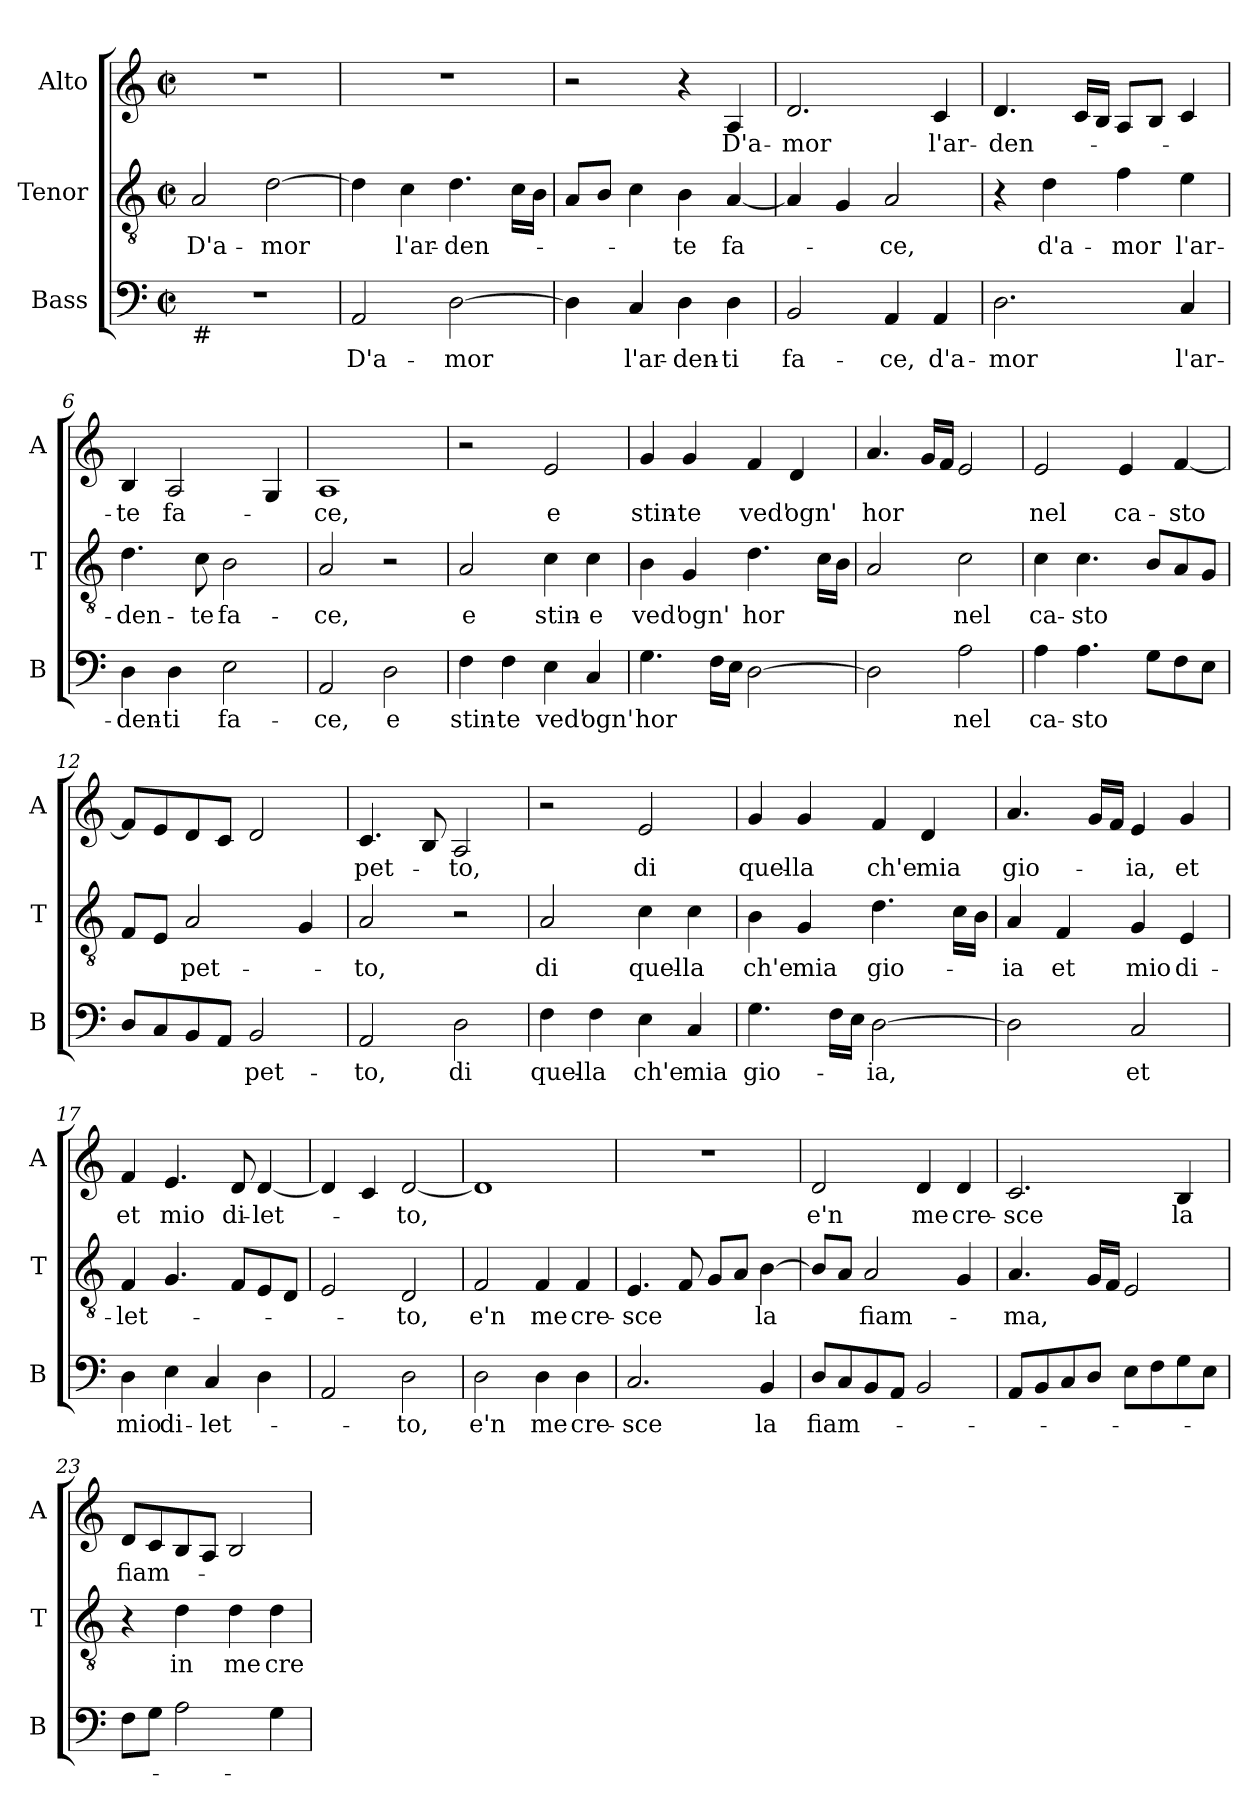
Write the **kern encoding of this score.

**kern	**text	**kern	**text	**kern	**text
*part3	*part3	*part2	*part2	*part1	*part1
*staff3	*staff3	*staff2	*staff2	*staff1	*staff1
*I"Bass	*	*I"Tenor	*	*I"Alto	*
*I'B	*	*I'T	*	*I'A	*
*clefF4	*	*clefGv2	*	*clefG2	*
*k[]	*	*k[]	*	*k[]	*
*C:	*	*C:	*	*C:	*
*M2/2	*	*M2/2	*	*M2/2	*
*met(c|)	*	*met(c|)	*	*met(c|)	*
=1	=1	=1	=1	=1	=1
!LO:TX:b:t=#	!	!	!	!	!
!	!	!	!LO:LY:b	!	!
1r	.	2A/	D'a-	1r	.
!	!	!	!LO:LY:b	!	!
.	.	[2d\	-mor	.	.
=2	=2	=2	=2	=2	=2
!	!LO:LY:b	!	!	!	!
2AA/	D'a-	4d\]	.	1r	.
!	!	!	!LO:LY:b	!	!
.	.	4c\	l'ar-	.	.
!	!LO:LY:b	!	!LO:LY:b	!	!
[2D\	-mor	4.d\	-den-	.	.
.	.	16c\LL	.	.	.
.	.	16B\JJ	.	.	.
=3	=3	=3	=3	=3	=3
4D\]	.	8A/L	.	2r	.
.	.	8B/J	.	.	.
!	!LO:LY:b	!	!	!	!
4C/	l'ar-	4c\	.	.	.
!	!LO:LY:b	!	!LO:LY:b	!	!
4D\	-den-	4B\	-te	4r	.
!	!LO:LY:b	!	!LO:LY:b	!	!LO:LY:b
4D\	-ti	[4A/	fa-	4A/	D'a-
=4	=4	=4	=4	=4	=4
!	!LO:LY:b	!	!	!	!LO:LY:b
2BB/	fa-	4A/]	.	2.d/	-mor
.	.	4G/	.	.	.
!	!LO:LY:b	!	!LO:LY:b	!	!
4AA/	-ce,	2A/	-ce,	.	.
!	!LO:LY:b	!	!	!	!LO:LY:b
4AA/	d'a-	.	.	4c/	l'ar-
=5	=5	=5	=5	=5	=5
!	!LO:LY:b	!	!	!	!LO:LY:b
2.D\	-mor	4r	.	4.d/	-den-
!	!	!	!LO:LY:b	!	!
.	.	4d\	d'a-	.	.
.	.	.	.	16c/LL	.
.	.	.	.	16B/JJ	.
!	!	!	!LO:LY:b	!	!
.	.	4f\	-mor	8A/L	.
.	.	.	.	8B/J	.
!	!LO:LY:b	!	!LO:LY:b	!	!
4C/	l'ar-	4e\	l'ar-	4c/	.
!!LO:LB:g=z
=6	=6	=6	=6	=6	=6
!	!LO:LY:b	!	!LO:LY:b	!	!LO:LY:b
4D\	-den-	4.d\	-den-	4B/	-te
!	!LO:LY:b	!	!	!	!LO:LY:b
4D\	-ti	.	.	2A/	fa-
!	!	!	!LO:LY:b	!	!
.	.	8c\	-te	.	.
!	!LO:LY:b	!	!LO:LY:b	!	!
2E\	fa-	2B\	fa-	.	.
.	.	.	.	4G/	.
=7	=7	=7	=7	=7	=7
!	!LO:LY:b	!	!LO:LY:b	!	!LO:LY:b
2AA/	-ce,	2A/	-ce,	1A	-ce,
!	!LO:LY:b	!	!	!	!
2D\	e	2r	.	.	.
=8	=8	=8	=8	=8	=8
!	!LO:LY:b	!	!LO:LY:b	!	!
4F\	stin-	2A/	e	2r	.
!	!LO:LY:b	!	!	!	!
4F\	-te	.	.	.	.
!	!LO:LY:b	!	!LO:LY:b	!	!LO:LY:b
4E\	ved'	4c\	stin-	2e/	e
!	!LO:LY:b	!	!LO:LY:b	!	!
4C/	ogn'	4c\	-e	.	.
=9	=9	=9	=9	=9	=9
!	!LO:LY:b	!	!LO:LY:b	!	!LO:LY:b
4.G\	hor	4B\	ved'	4g/	stin-
!	!	!	!LO:LY:b	!	!LO:LY:b
.	.	4G/	ogn'	4g/	-te
16F\LL	.	.	.	.	.
16E\JJ	.	.	.	.	.
!	!	!	!LO:LY:b	!	!LO:LY:b
[2D\	.	4.d\	hor	4f/	ved'
!	!	!	!	!	!LO:LY:b
.	.	.	.	4d/	ogn'
.	.	16c\LL	.	.	.
.	.	16B\JJ	.	.	.
=10	=10	=10	=10	=10	=10
!	!	!	!	!	!LO:LY:b
2D\]	.	2A/	.	4.a/	hor
.	.	.	.	16g/LL	.
.	.	.	.	16f/JJ	.
!	!LO:LY:b	!	!LO:LY:b	!	!
2A\	nel	2c\	nel	2e/	.
=11	=11	=11	=11	=11	=11
!	!LO:LY:b	!	!LO:LY:b	!	!LO:LY:b
4A\	ca-	4c\	ca-	2e/	nel
!	!LO:LY:b	!	!LO:LY:b	!	!
4.A\	-sto	4.c\	-sto	.	.
!	!	!	!	!	!LO:LY:b
.	.	.	.	4e/	ca-
8G\L	.	8B/L	.	.	.
!	!	!	!	!	!LO:LY:b
8F\	.	8A/	.	[4f/	-sto
8E\J	.	8G/J	.	.	.
!!LO:LB:g=z
=12	=12	=12	=12	=12	=12
8D/L	.	8F/L	.	8f/L]	.
8C/	.	8E/J	.	8e/	.
!	!	!	!LO:LY:b	!	!
8BB/	.	2A/	pet-	8d/	.
8AA/J	.	.	.	8c/J	.
!	!LO:LY:b	!	!	!	!
2BB/	pet-	.	.	2d/	.
.	.	4G/	.	.	.
=13	=13	=13	=13	=13	=13
!	!LO:LY:b	!	!LO:LY:b	!	!LO:LY:b
2AA/	-to,	2A/	-to,	4.c/	pet-
.	.	.	.	8B/	.
!	!LO:LY:b	!	!	!	!LO:LY:b
2D\	di	2r	.	2A/	-to,
=14	=14	=14	=14	=14	=14
!	!LO:LY:b	!	!LO:LY:b	!	!
4F\	quel-	2A/	di	2r	.
!	!LO:LY:b	!	!	!	!
4F\	-la	.	.	.	.
!	!LO:LY:b	!	!LO:LY:b	!	!LO:LY:b
4E\	ch'e	4c\	quel-	2e/	di
!	!LO:LY:b	!	!LO:LY:b	!	!
4C/	mia	4c\	-la	.	.
=15	=15	=15	=15	=15	=15
!	!LO:LY:b	!	!LO:LY:b	!	!LO:LY:b
4.G\	gio-	4B\	ch'e	4g/	quel-
!	!	!	!LO:LY:b	!	!LO:LY:b
.	.	4G/	mia	4g/	-la
16F\LL	.	.	.	.	.
16E\JJ	.	.	.	.	.
!	!LO:LY:b	!	!LO:LY:b	!	!LO:LY:b
[2D\	-ia,	4.d\	gio-	4f/	ch'e
!	!	!	!	!	!LO:LY:b
.	.	.	.	4d/	mia
.	.	16c\LL	.	.	.
.	.	16B\JJ	.	.	.
=16	=16	=16	=16	=16	=16
!	!	!	!LO:LY:b	!	!LO:LY:b
2D\]	.	4A/	-ia	4.a/	gio-
!	!	!	!LO:LY:b	!	!
.	.	4F/	et	.	.
.	.	.	.	16g/LL	.
.	.	.	.	16f/JJ	.
!	!LO:LY:b	!	!LO:LY:b	!	!LO:LY:b
2C/	et	4G/	mio	4e/	-ia,
!	!	!	!LO:LY:b	!	!LO:LY:b
.	.	4E/	di-	4g/	et
!!LO:PB:g=z
=17	=17	=17	=17	=17	=17
!	!LO:LY:b	!	!LO:LY:b	!	!LO:LY:b
4D\	mio	4F/	-let-	4f/	et
!	!LO:LY:b	!	!	!	!LO:LY:b
4E\	di-	4.G/	.	4.e/	mio
!	!LO:LY:b	!	!	!	!
4C/	-let-	.	.	.	.
!	!	!	!	!	!LO:LY:b
.	.	8F/L	.	8d/	di-
!	!	!	!	!	!LO:LY:b
4D\	.	8E/	.	[4d/	-let-
.	.	8D/J	.	.	.
=18	=18	=18	=18	=18	=18
2AA/	.	2E/	.	4d/]	.
.	.	.	.	4c/	.
!	!LO:LY:b	!	!LO:LY:b	!	!LO:LY:b
2D\	-to,	2D/	-to,	[2d/	-to,
=19	=19	=19	=19	=19	=19
!	!LO:LY:b	!	!LO:LY:b	!	!
2D\	e'n	2F/	e'n	1d]	.
!	!LO:LY:b	!	!LO:LY:b	!	!
4D\	me	4F/	me	.	.
!	!LO:LY:b	!	!LO:LY:b	!	!
4D\	cre-	4F/	cre-	.	.
=20	=20	=20	=20	=20	=20
!	!LO:LY:b	!	!LO:LY:b	!	!
2.C/	-sce	4.E/	-sce	1r	.
.	.	8F/	.	.	.
.	.	8G/L	.	.	.
.	.	8A/J	.	.	.
!	!LO:LY:b	!	!LO:LY:b	!	!
4BB/	la	[4B\	la	.	.
=21	=21	=21	=21	=21	=21
!	!LO:LY:b	!	!	!	!LO:LY:b
8D/L	fiam-	8B/L]	.	2d/	e'n
8C/	.	8A/J	.	.	.
!	!	!	!LO:LY:b	!	!
8BB/	.	2A/	fiam-	.	.
8AA/J	.	.	.	.	.
!	!	!	!	!	!LO:LY:b
2BB/	.	.	.	4d/	me
!	!	!	!	!	!LO:LY:b
.	.	4G/	.	4d/	cre-
!!LO:LB:g=z
=22	=22	=22	=22	=22	=22
!	!	!	!LO:LY:b	!	!LO:LY:b
8AA/L	.	4.A/	-ma,	2.c/	-sce
8BB/	.	.	.	.	.
8C/	.	.	.	.	.
8D/J	.	16G/LL	.	.	.
.	.	16F/JJ	.	.	.
8E\L	.	2E/	.	.	.
8F\	.	.	.	.	.
!	!	!	!	!	!LO:LY:b
8G\	.	.	.	4B/	la
8E\J	.	.	.	.	.
=23	=23	=23	=23	=23	=23
!	!	!	!	!	!LO:LY:b
8F\L	.	4r	.	8d/L	fiam-
8G\J	.	.	.	8c/	.
!	!	!	!LO:LY:b	!	!
2A\	.	4d\	in	8B/	.
.	.	.	.	8A/J	.
!	!	!	!LO:LY:b	!	!
.	.	4d\	me	2B/	.
!	!	!	!LO:LY:b	!	!
4G\	.	4d\	cre-	.	.
=	=	=	=	=	=
*-	*-	*-	*-	*-	*-
